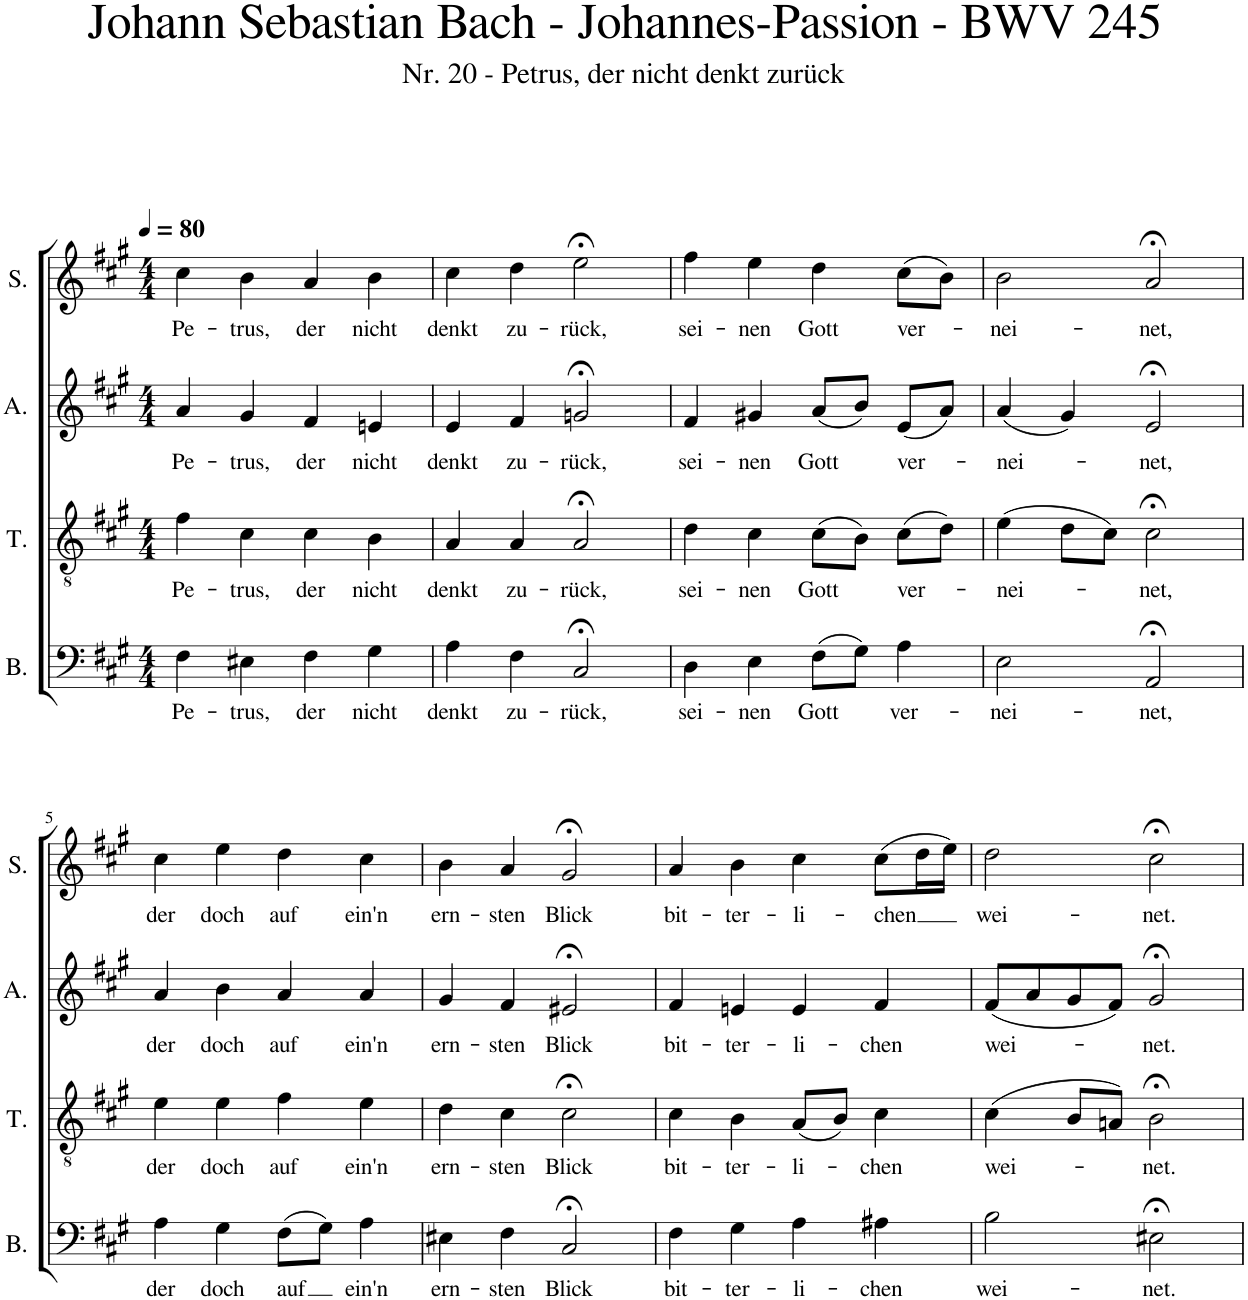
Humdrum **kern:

**kern	**text	**kern	**text	**kern	**text	**kern	**text
*part4	*part4	*part3	*part3	*part2	*part2	*part1	*part1
*staff4	*staff4	*staff3	*staff3	*staff2	*staff2	*staff1	*staff1
*I"B.	*	*I"T.	*	*I"A.	*	*I"S.	*
*I'B.	*	*I'T.	*	*I'A.	*	*I'S.	*
*clefF4	*	*clefGv2	*	*clefG2	*	*clefG2	*
*k[f#c#g#]	*	*k[f#c#g#]	*	*k[f#c#g#]	*	*k[f#c#g#]	*
*M4/4	*	*M4/4	*	*M4/4	*	*M4/4	*
*MM80	*	*MM80	*	*MM80	*	*MM80	*
=1	=1	=1	=1	=1	=1	=1	=1
!	!LO:LY:b	!	!LO:LY:b	!	!LO:LY:b	!	!LO:LY:b
4F#\	Pe-	4f#\	Pe-	4a/	Pe-	4cc#\	Pe-
!	!LO:LY:b	!	!LO:LY:b	!	!LO:LY:b	!	!LO:LY:b
4E#X\	-trus,	4c#\	-trus,	4g#/	-trus,	4b\	-trus,
!	!LO:LY:b	!	!LO:LY:b	!	!LO:LY:b	!	!LO:LY:b
4F#\	der	4c#\	der	4f#/	der	4a/	der
!	!LO:LY:b	!	!LO:LY:b	!	!LO:LY:b	!	!LO:LY:b
4G#\	nicht	4B\	nicht	4en/	nicht	4b\	nicht
=2	=2	=2	=2	=2	=2	=2	=2
!	!LO:LY:b	!	!LO:LY:b	!	!LO:LY:b	!	!LO:LY:b
4A\	denkt	4A/	denkt	4e/	denkt	4cc#\	denkt
!	!LO:LY:b	!	!LO:LY:b	!	!LO:LY:b	!	!LO:LY:b
4F#\	zu-	4A/	zu-	4f#/	zu-	4dd\	zu-
!	!LO:LY:b	!	!LO:LY:b	!	!LO:LY:b	!	!LO:LY:b
2C#;</	-rück,	2A;</	-rück,	2gn;</	-rück,	2ee;<\	-rück,
=3	=3	=3	=3	=3	=3	=3	=3
!	!LO:LY:b	!	!LO:LY:b	!	!LO:LY:b	!	!LO:LY:b
4D\	sei-	4d\	sei-	4f#/	sei-	4ff#\	sei-
!	!LO:LY:b	!	!LO:LY:b	!	!LO:LY:b	!	!LO:LY:b
4E\	-nen	4c#\	-nen	4g#X/	-nen	4ee\	-nen
!	!LO:LY:b	!	!LO:LY:b	!	!LO:LY:b	!	!LO:LY:b
(8F#\L	Gott	(8c#\L	Gott	(8a/L	Gott	4dd\	Gott
8G#\J)	.	8B\J)	.	8b/J)	.	.	.
!	!LO:LY:b	!	!LO:LY:b	!	!LO:LY:b	!	!LO:LY:b
4A\	ver-	(8c#\L	ver-	(8e/L	ver-	(8cc#\L	ver-
.	.	8d\J)	.	8a/J)	.	8b\J)	.
=4	=4	=4	=4	=4	=4	=4	=4
!	!LO:LY:b	!	!LO:LY:b	!	!LO:LY:b	!	!LO:LY:b
2E\	-nei-	(4e\	-nei-	(4a/	-nei-	2b\	-nei-
.	.	8d\L	.	4g#/)	.	.	.
.	.	8c#\J)	.	.	.	.	.
!	!LO:LY:b	!	!LO:LY:b	!	!LO:LY:b	!	!LO:LY:b
2AA;</	-net,	2c#;<\	net,	2e;</	-net,	2a;</	-net,
!!LO:LB:g=z
=5	=5	=5	=5	=5	=5	=5	=5
!	!LO:LY:b	!	!LO:LY:b	!	!LO:LY:b	!	!LO:LY:b
4A\	der	4e\	der	4a/	der	4cc#\	der
!	!LO:LY:b	!	!LO:LY:b	!	!LO:LY:b	!	!LO:LY:b
4G#\	doch	4e\	doch	4b\	doch	4ee\	doch
!	!LO:LY:b	!	!LO:LY:b	!	!LO:LY:b	!	!LO:LY:b
(8F#\L	auf	4f#\	auf	4a/	auf	4dd\	auf
8G#\J)	.	.	.	.	.	.	.
!	!LO:LY:b	!	!LO:LY:b	!	!LO:LY:b	!	!LO:LY:b
4A\	ein'n	4e\	ein'n	4a/	ein'n	4cc#\	ein'n
=6	=6	=6	=6	=6	=6	=6	=6
!	!LO:LY:b	!	!LO:LY:b	!	!LO:LY:b	!	!LO:LY:b
4E#X\	ern-	4d\	ern-	4g#/	ern-	4b\	ern-
!	!LO:LY:b	!	!LO:LY:b	!	!LO:LY:b	!	!LO:LY:b
4F#\	-sten	4c#\	-sten	4f#/	-sten	4a/	-sten
!	!LO:LY:b	!	!LO:LY:b	!	!LO:LY:b	!	!LO:LY:b
2C#;</	Blick	2c#;<\	Blick	2e#X;</	Blick	2g#;</	Blick
=7	=7	=7	=7	=7	=7	=7	=7
!	!LO:LY:b	!	!LO:LY:b	!	!LO:LY:b	!	!LO:LY:b
4F#\	bit-	4c#\	bit-	4f#/	bit-	4a/	bit-
!	!LO:LY:b	!	!LO:LY:b	!	!LO:LY:b	!	!LO:LY:b
4G#\	-ter-	4B\	-ter-	4en/	-ter-	4b\	-ter-
!	!LO:LY:b	!	!LO:LY:b	!	!LO:LY:b	!	!LO:LY:b
4A\	-li-	(8A/L	-li-	4e/	-li-	4cc#\	-li-
.	.	8B/J)	.	.	.	.	.
!	!LO:LY:b	!	!LO:LY:b	!	!LO:LY:b	!	!LO:LY:b
4A#X\	-chen	4c#\	-chen	4f#/	-chen	(8cc#\L	-chen
.	.	.	.	.	.	16dd\L	.
.	.	.	.	.	.	16ee\JJ)	.
=8	=8	=8	=8	=8	=8	=8	=8
!	!LO:LY:b	!	!LO:LY:b	!	!LO:LY:b	!	!LO:LY:b
2B\	wei-	(4c#\	wei-	(8f#/L	wei-	2dd\	wei-
.	.	.	.	8a/	.	.	.
.	.	8B/L	.	8g#/	.	.	.
.	.	8An/J)	.	8f#/J)	.	.	.
!	!LO:LY:b	!	!LO:LY:b	!	!LO:LY:b	!	!LO:LY:b
2E#X;<\	-net.	2B;<\	-net.	2g#;</	-net.	2cc#;<\	-net.
=	=	=	=	=	=	=	=
*-	*-	*-	*-	*-	*-	*-	*-
